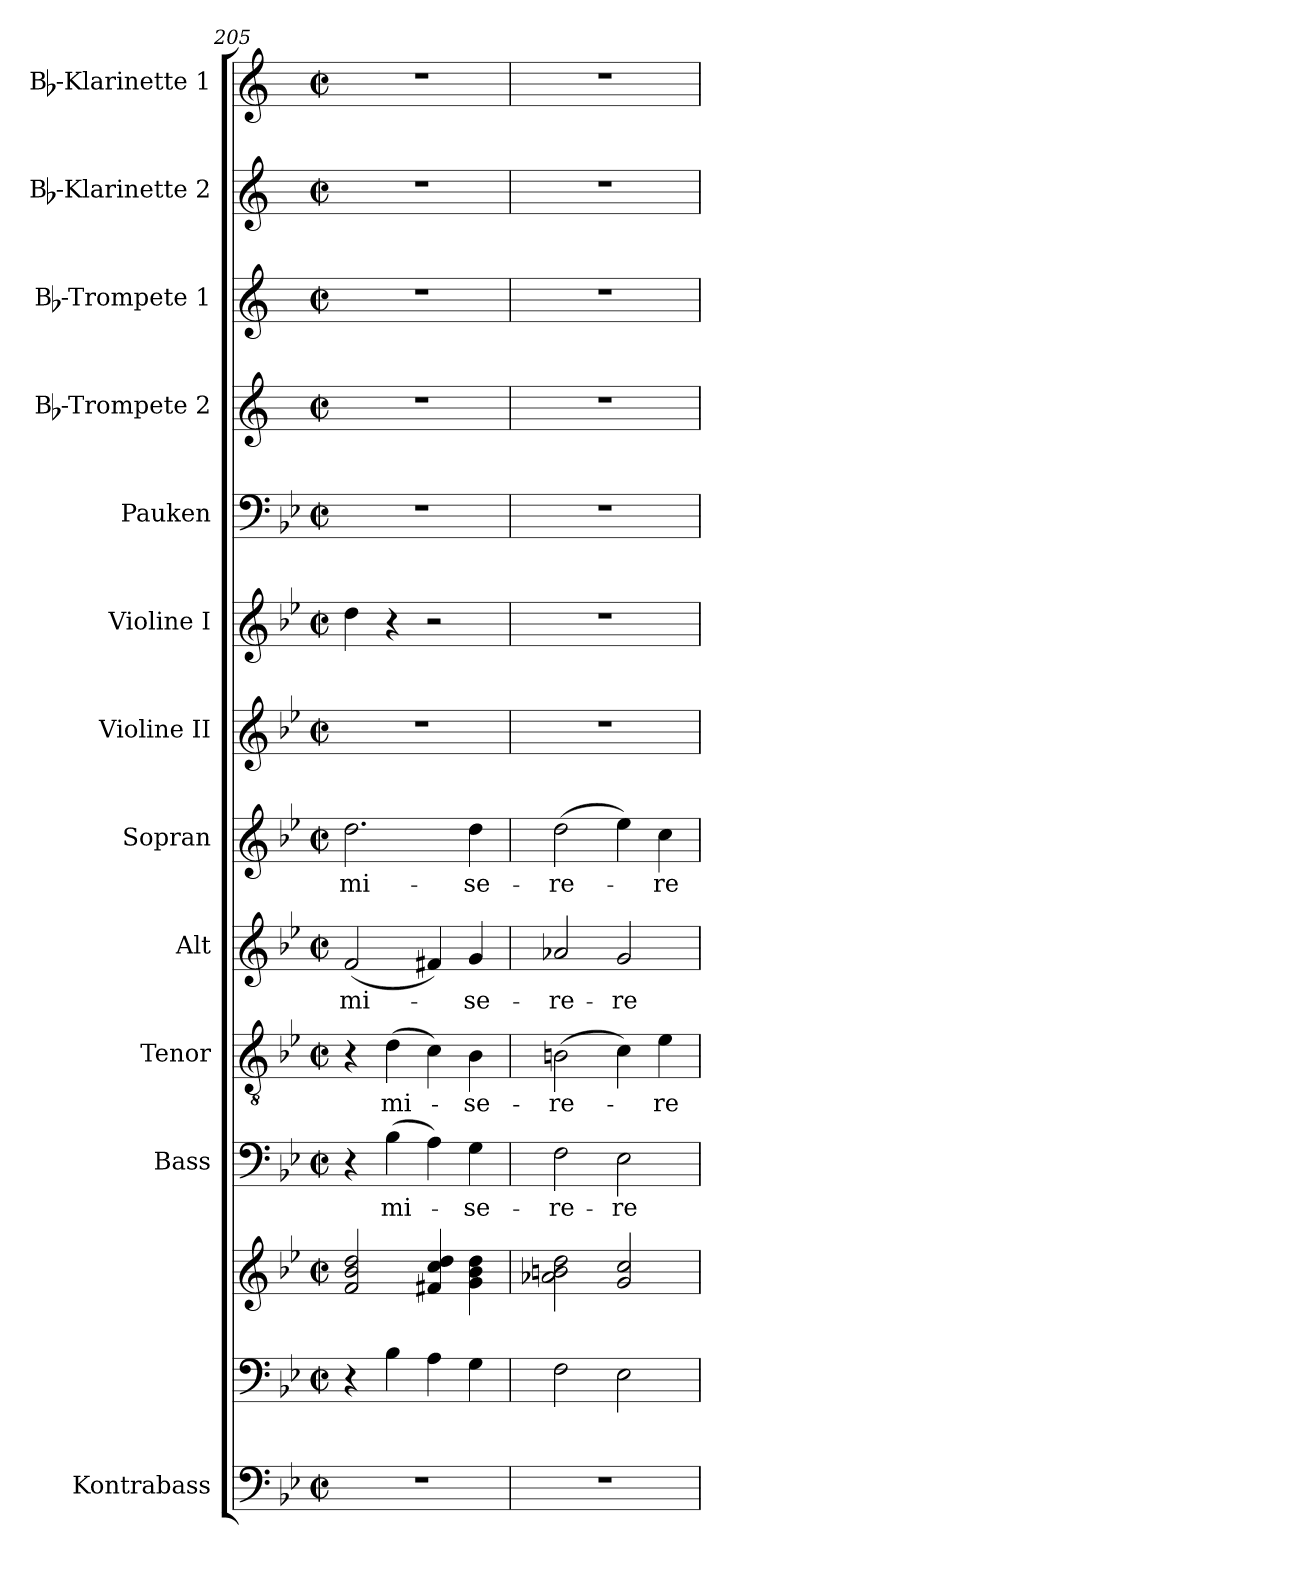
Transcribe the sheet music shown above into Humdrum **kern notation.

**kern	**kern	**kern	**kern	**text	**kern	**text	**kern	**text	**kern	**text	**kern	**kern	**kern	**kern	**kern	**kern	**kern
*part13	*part12	*part12	*part11	*part11	*part10	*part10	*part9	*part9	*part8	*part8	*part7	*part6	*part5	*part4	*part3	*part2	*part1
*staff14	*staff13	*staff12	*staff11	*staff11	*staff10	*staff10	*staff9	*staff9	*staff8	*staff8	*staff7	*staff6	*staff5	*staff4	*staff3	*staff2	*staff1
*I"Kontrabass	*	*	*I"Bass	*	*I"Tenor	*	*I"Alt	*	*I"Sopran	*	*I"Violine II	*I"Violine I	*I"Pauken	*I"Bb-Trompete 2	*I"Bb-Trompete 1	*I"Bb-Klarinette 2	*I"Bb-Klarinette 1
*I'Kb.	*	*	*I'B.	*	*I'T.	*	*I'A.	*	*I'S.	*	*I'Vl. II	*I'Vl. I	*I'Pk.	*I'Bb Trp. 2	*I'Bb Trp. 1	*I'Bb Kl. 2	*I'Bb Kl. 1
*clefF4	*clefF4	*clefG2	*clefF4	*	*clefGv2	*	*clefG2	*	*clefG2	*	*clefG2	*clefG2	*clefF4	*clefG2	*clefG2	*clefG2	*clefG2
*ITrd7c12	*	*	*	*	*	*	*	*	*	*	*	*	*	*ITrd1c2	*ITrd1c2	*ITrd1c2	*ITrd1c2
*k[b-e-]	*k[b-e-]	*k[b-e-]	*k[b-e-]	*	*k[b-e-]	*	*k[b-e-]	*	*k[b-e-]	*	*k[b-e-]	*k[b-e-]	*k[b-e-]	*k[b-e-]	*k[b-e-]	*k[b-e-]	*k[b-e-]
*B-:	*B-:	*B-:	*B-:	*	*B-:	*	*B-:	*	*B-:	*	*B-:	*B-:	*B-:	*B-:	*B-:	*B-:	*B-:
*M2/2	*M2/2	*M2/2	*M2/2	*	*M2/2	*	*M2/2	*	*M2/2	*	*M2/2	*M2/2	*M2/2	*M2/2	*M2/2	*M2/2	*M2/2
*met(c|)	*met(c|)	*met(c|)	*met(c|)	*	*met(c|)	*	*met(c|)	*	*met(c|)	*	*met(c|)	*met(c|)	*met(c|)	*met(c|)	*met(c|)	*met(c|)	*met(c|)
=205	=205	=205	=205	=205	=205	=205	=205	=205	=205	=205	=205	=205	=205	=205	=205	=205	=205
!	!	!	!	!	!	!	!	!LO:LY:b	!	!LO:LY:b	!	!	!	!	!	!	!
1r	4r	2f/ 2b-/ 2dd/	4r	.	4r	.	(<2f/	mi-	2.dd\	mi-	1r	4dd\	1r	1r	1r	1r	1r
!	!	!	!	!LO:LY:b	!	!LO:LY:b	!	!	!	!	!	!	!	!	!	!	!
.	4B-\	.	(>4B-\	mi-	(>4d\	mi-	.	.	.	.	.	4r	.	.	.	.	.
.	4A\	4f#X/ 4cc/ 4dd/	4A\)	.	4c\)	.	4f#X/)	.	.	.	.	2r	.	.	.	.	.
!	!	!	!	!LO:LY:b	!	!LO:LY:b	!	!LO:LY:b	!	!LO:LY:b	!	!	!	!	!	!	!
.	4G\	4g\ 4b-\ 4dd\	4G\	-se-	4B-\	-se-	4g/	-se-	4dd\	-se-	.	.	.	.	.	.	.
=206	=206	=206	=206	=206	=206	=206	=206	=206	=206	=206	=206	=206	=206	=206	=206	=206	=206
!	!	!	!	!LO:LY:b	!	!LO:LY:b	!	!LO:LY:b	!	!LO:LY:b	!	!	!	!	!	!	!
1r	2F\	2a-X\ 2bn\ 2dd\	2F\	-re-	(>2Bn\	-re-	2a-X/	-re-	(>2dd\	-re-	1r	1r	1r	1r	1r	1r	1r
!	!	!	!	!LO:LY:b	!	!	!	!LO:LY:b	!	!	!	!	!	!	!	!	!
.	2E-\	2g/ 2cc/	2E-\	-re	4c\)	.	2g/	-re	4ee-\)	.	.	.	.	.	.	.	.
!	!	!	!	!	!	!LO:LY:b	!	!	!	!LO:LY:b	!	!	!	!	!	!	!
.	.	.	.	.	4e-\	-re	.	.	4cc\	-re	.	.	.	.	.	.	.
=	=	=	=	=	=	=	=	=	=	=	=	=	=	=	=	=	=
*-	*-	*-	*-	*-	*-	*-	*-	*-	*-	*-	*-	*-	*-	*-	*-	*-	*-
